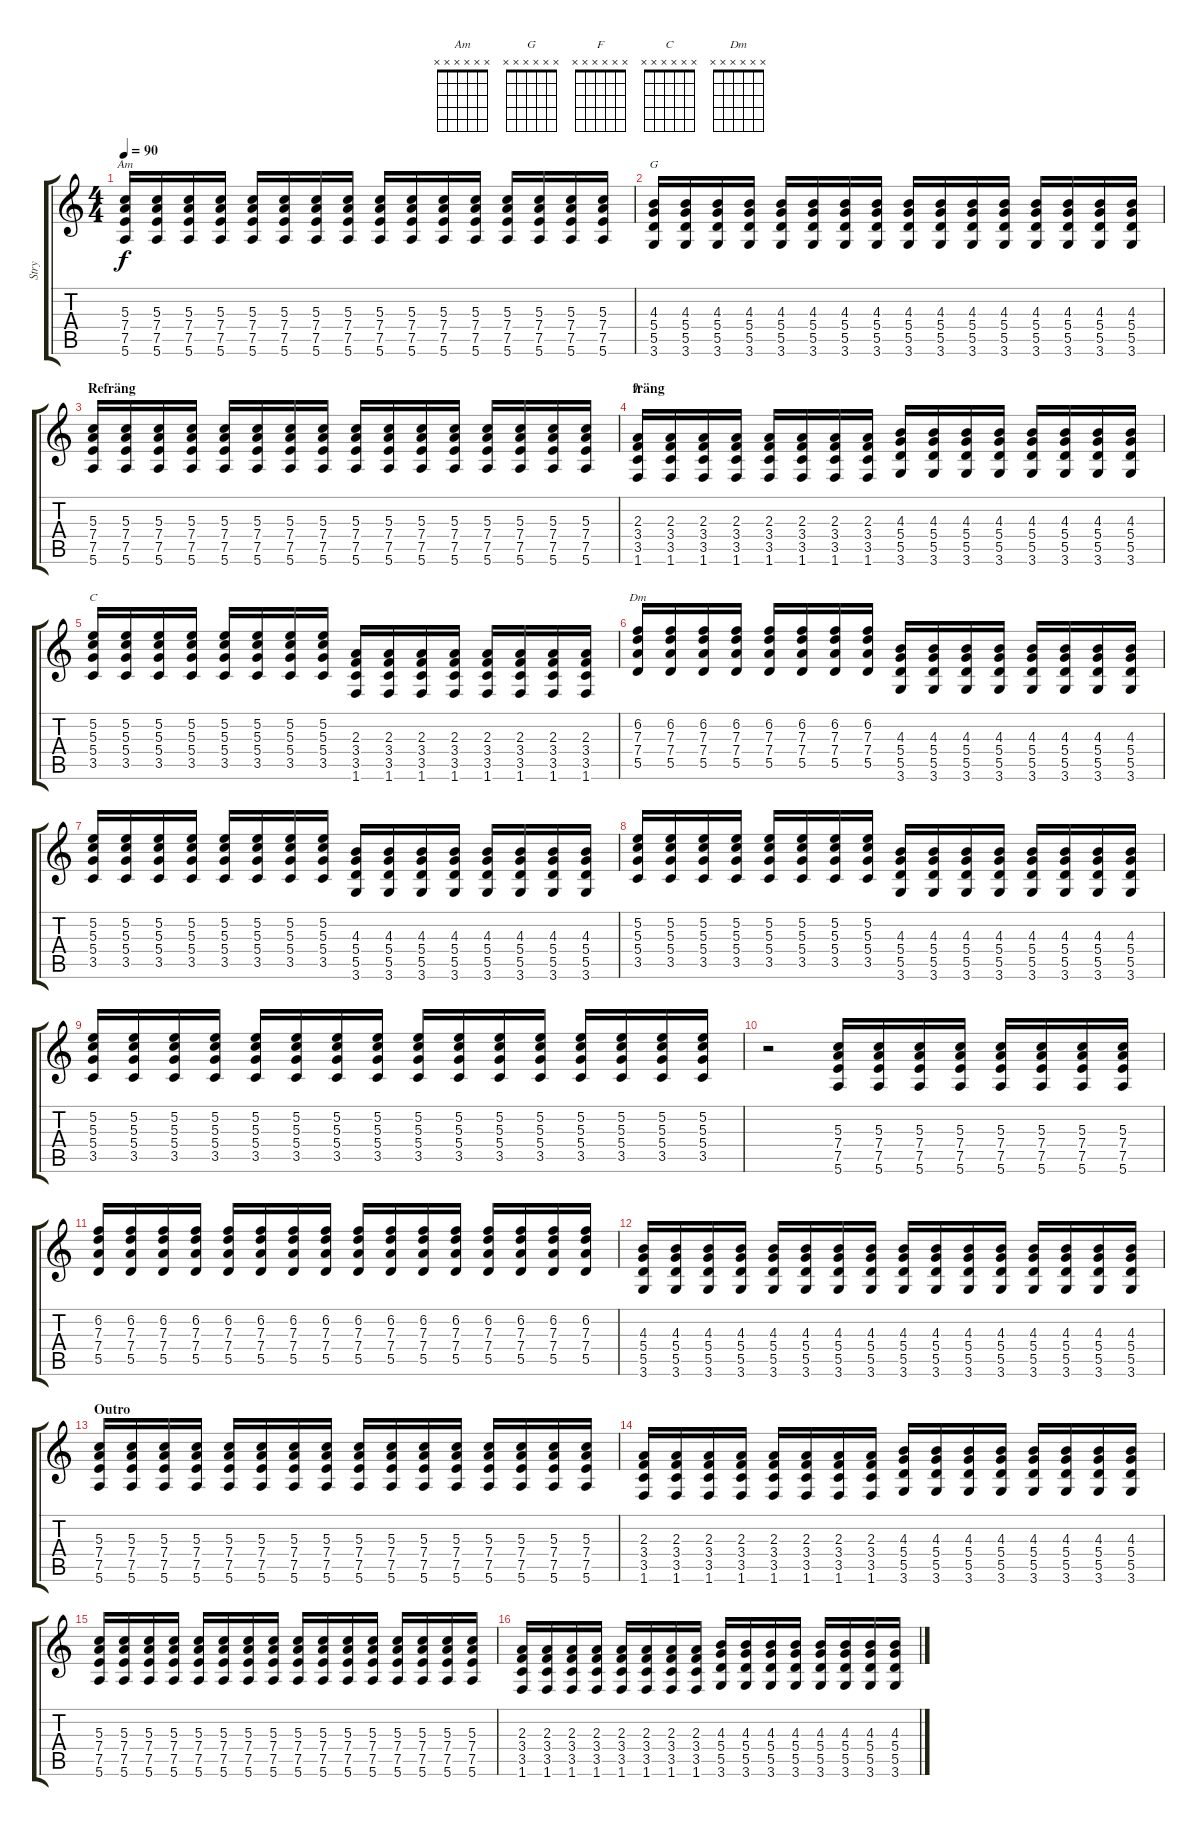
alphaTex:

\track ("Stry" "Stry") {instrument electricguitarmuted}
\staff {score tabs}
\tuning (E4 B3 G3 D3 A2 E2) {hide}
\chord ("Am" x x x x x x)
\chord ("G" x x x x x x)
\chord ("F" x x x x x x)
\chord ("C" x x x x x x)
\chord ("Dm" x x x x x x)
\ts (4 4)
\tempo 90
\clef g2
\ks c
(5.3 7.4 7.5 5.6).16{ch "Am" dy f instrument distortionguitar} (5.3 7.4 7.5 5.6).16 (5.3 7.4 7.5 5.6).16 (5.3 7.4 7.5 5.6).16 (5.3 7.4 7.5 5.6).16 (5.3 7.4 7.5 5.6).16 (5.3 7.4 7.5 5.6).16 (5.3 7.4 7.5 5.6).16 (5.3 7.4 7.5 5.6).16 (5.3 7.4 7.5 5.6).16 (5.3 7.4 7.5 5.6).16 (5.3 7.4 7.5 5.6).16 (5.3 7.4 7.5 5.6).16 (5.3 7.4 7.5 5.6).16 (5.3 7.4 7.5 5.6).16 (5.3 7.4 7.5 5.6).16 |
(4.3 5.4 5.5 3.6).16{ch "G"} (4.3 5.4 5.5 3.6).16 (4.3 5.4 5.5 3.6).16 (4.3 5.4 5.5 3.6).16 (4.3 5.4 5.5 3.6).16 (4.3 5.4 5.5 3.6).16 (4.3 5.4 5.5 3.6).16 (4.3 5.4 5.5 3.6).16 (4.3 5.4 5.5 3.6).16 (4.3 5.4 5.5 3.6).16 (4.3 5.4 5.5 3.6).16 (4.3 5.4 5.5 3.6).16 (4.3 5.4 5.5 3.6).16 (4.3 5.4 5.5 3.6).16 (4.3 5.4 5.5 3.6).16 (4.3 5.4 5.5 3.6).16 |
\section ("" "Refräng")
(5.3 7.4 7.5 5.6).16 (5.3 7.4 7.5 5.6).16 (5.3 7.4 7.5 5.6).16 (5.3 7.4 7.5 5.6).16 (5.3 7.4 7.5 5.6).16 (5.3 7.4 7.5 5.6).16 (5.3 7.4 7.5 5.6).16 (5.3 7.4 7.5 5.6).16 (5.3 7.4 7.5 5.6).16 (5.3 7.4 7.5 5.6).16 (5.3 7.4 7.5 5.6).16 (5.3 7.4 7.5 5.6).16 (5.3 7.4 7.5 5.6).16 (5.3 7.4 7.5 5.6).16 (5.3 7.4 7.5 5.6).16 (5.3 7.4 7.5 5.6).16 |
\section ("" "fräng")
(2.3 3.4 3.5 1.6).16{ch "F"} (2.3 3.4 3.5 1.6).16 (2.3 3.4 3.5 1.6).16 (2.3 3.4 3.5 1.6).16 (2.3 3.4 3.5 1.6).16 (2.3 3.4 3.5 1.6).16 (2.3 3.4 3.5 1.6).16 (2.3 3.4 3.5 1.6).16 (4.3 5.4 5.5 3.6).16 (4.3 5.4 5.5 3.6).16 (4.3 5.4 5.5 3.6).16 (4.3 5.4 5.5 3.6).16 (4.3 5.4 5.5 3.6).16 (4.3 5.4 5.5 3.6).16 (4.3 5.4 5.5 3.6).16 (4.3 5.4 5.5 3.6).16 |
(5.2 5.3 5.4 3.5).16{ch "C"} (5.2 5.3 5.4 3.5).16 (5.2 5.3 5.4 3.5).16 (5.2 5.3 5.4 3.5).16 (5.2 5.3 5.4 3.5).16 (5.2 5.3 5.4 3.5).16 (5.2 5.3 5.4 3.5).16 (5.2 5.3 5.4 3.5).16 (2.3 3.4 3.5 1.6).16 (2.3 3.4 3.5 1.6).16 (2.3 3.4 3.5 1.6).16 (2.3 3.4 3.5 1.6).16 (2.3 3.4 3.5 1.6).16 (2.3 3.4 3.5 1.6).16 (2.3 3.4 3.5 1.6).16 (2.3 3.4 3.5 1.6).16 |
(6.2 7.3 7.4 5.5).16{ch "Dm"} (6.2 7.3 7.4 5.5).16 (6.2 7.3 7.4 5.5).16 (6.2 7.3 7.4 5.5).16 (6.2 7.3 7.4 5.5).16 (6.2 7.3 7.4 5.5).16 (6.2 7.3 7.4 5.5).16 (6.2 7.3 7.4 5.5).16 (4.3 5.4 5.5 3.6).16 (4.3 5.4 5.5 3.6).16 (4.3 5.4 5.5 3.6).16 (4.3 5.4 5.5 3.6).16 (4.3 5.4 5.5 3.6).16 (4.3 5.4 5.5 3.6).16 (4.3 5.4 5.5 3.6).16 (4.3 5.4 5.5 3.6).16 |
(5.2 5.3 5.4 3.5).16 (5.2 5.3 5.4 3.5).16 (5.2 5.3 5.4 3.5).16 (5.2 5.3 5.4 3.5).16 (5.2 5.3 5.4 3.5).16 (5.2 5.3 5.4 3.5).16 (5.2 5.3 5.4 3.5).16 (5.2 5.3 5.4 3.5).16 (4.3 5.4 5.5 3.6).16 (4.3 5.4 5.5 3.6).16 (4.3 5.4 5.5 3.6).16 (4.3 5.4 5.5 3.6).16 (4.3 5.4 5.5 3.6).16 (4.3 5.4 5.5 3.6).16 (4.3 5.4 5.5 3.6).16 (4.3 5.4 5.5 3.6).16 |
(5.2 5.3 5.4 3.5).16 (5.2 5.3 5.4 3.5).16 (5.2 5.3 5.4 3.5).16 (5.2 5.3 5.4 3.5).16 (5.2 5.3 5.4 3.5).16 (5.2 5.3 5.4 3.5).16 (5.2 5.3 5.4 3.5).16 (5.2 5.3 5.4 3.5).16 (4.3 5.4 5.5 3.6).16 (4.3 5.4 5.5 3.6).16 (4.3 5.4 5.5 3.6).16 (4.3 5.4 5.5 3.6).16 (4.3 5.4 5.5 3.6).16 (4.3 5.4 5.5 3.6).16 (4.3 5.4 5.5 3.6).16 (4.3 5.4 5.5 3.6).16 |
(5.2 5.3 5.4 3.5).16 (5.2 5.3 5.4 3.5).16 (5.2 5.3 5.4 3.5).16 (5.2 5.3 5.4 3.5).16 (5.2 5.3 5.4 3.5).16 (5.2 5.3 5.4 3.5).16 (5.2 5.3 5.4 3.5).16 (5.2 5.3 5.4 3.5).16 (5.2 5.3 5.4 3.5).16 (5.2 5.3 5.4 3.5).16 (5.2 5.3 5.4 3.5).16 (5.2 5.3 5.4 3.5).16 (5.2 5.3 5.4 3.5).16 (5.2 5.3 5.4 3.5).16 (5.2 5.3 5.4 3.5).16 (5.2 5.3 5.4 3.5).16 |
r.2 (5.3 7.4 7.5 5.6).16 (5.3 7.4 7.5 5.6).16 (5.3 7.4 7.5 5.6).16 (5.3 7.4 7.5 5.6).16 (5.3 7.4 7.5 5.6).16 (5.3 7.4 7.5 5.6).16 (5.3 7.4 7.5 5.6).16 (5.3 7.4 7.5 5.6).16 |
(6.2 7.3 7.4 5.5).16 (6.2 7.3 7.4 5.5).16 (6.2 7.3 7.4 5.5).16 (6.2 7.3 7.4 5.5).16 (6.2 7.3 7.4 5.5).16 (6.2 7.3 7.4 5.5).16 (6.2 7.3 7.4 5.5).16 (6.2 7.3 7.4 5.5).16 (6.2 7.3 7.4 5.5).16 (6.2 7.3 7.4 5.5).16 (6.2 7.3 7.4 5.5).16 (6.2 7.3 7.4 5.5).16 (6.2 7.3 7.4 5.5).16 (6.2 7.3 7.4 5.5).16 (6.2 7.3 7.4 5.5).16 (6.2 7.3 7.4 5.5).16 |
(4.3 5.4 5.5 3.6).16 (4.3 5.4 5.5 3.6).16 (4.3 5.4 5.5 3.6).16 (4.3 5.4 5.5 3.6).16 (4.3 5.4 5.5 3.6).16 (4.3 5.4 5.5 3.6).16 (4.3 5.4 5.5 3.6).16 (4.3 5.4 5.5 3.6).16 (4.3 5.4 5.5 3.6).16 (4.3 5.4 5.5 3.6).16 (4.3 5.4 5.5 3.6).16 (4.3 5.4 5.5 3.6).16 (4.3 5.4 5.5 3.6).16 (4.3 5.4 5.5 3.6).16 (4.3 5.4 5.5 3.6).16 (4.3 5.4 5.5 3.6).16 |
\section ("" "Outro")
(5.3 7.4 7.5 5.6).16 (5.3 7.4 7.5 5.6).16 (5.3 7.4 7.5 5.6).16 (5.3 7.4 7.5 5.6).16 (5.3 7.4 7.5 5.6).16 (5.3 7.4 7.5 5.6).16 (5.3 7.4 7.5 5.6).16 (5.3 7.4 7.5 5.6).16 (5.3 7.4 7.5 5.6).16 (5.3 7.4 7.5 5.6).16 (5.3 7.4 7.5 5.6).16 (5.3 7.4 7.5 5.6).16 (5.3 7.4 7.5 5.6).16 (5.3 7.4 7.5 5.6).16 (5.3 7.4 7.5 5.6).16 (5.3 7.4 7.5 5.6).16 |
(2.3 3.4 3.5 1.6).16 (2.3 3.4 3.5 1.6).16 (2.3 3.4 3.5 1.6).16 (2.3 3.4 3.5 1.6).16 (2.3 3.4 3.5 1.6).16 (2.3 3.4 3.5 1.6).16 (2.3 3.4 3.5 1.6).16 (2.3 3.4 3.5 1.6).16 (4.3 5.4 5.5 3.6).16 (4.3 5.4 5.5 3.6).16 (4.3 5.4 5.5 3.6).16 (4.3 5.4 5.5 3.6).16 (4.3 5.4 5.5 3.6).16 (4.3 5.4 5.5 3.6).16 (4.3 5.4 5.5 3.6).16 (4.3 5.4 5.5 3.6).16 |
(5.3 7.4 7.5 5.6).16 (5.3 7.4 7.5 5.6).16 (5.3 7.4 7.5 5.6).16 (5.3 7.4 7.5 5.6).16 (5.3 7.4 7.5 5.6).16 (5.3 7.4 7.5 5.6).16 (5.3 7.4 7.5 5.6).16 (5.3 7.4 7.5 5.6).16 (5.3 7.4 7.5 5.6).16 (5.3 7.4 7.5 5.6).16 (5.3 7.4 7.5 5.6).16 (5.3 7.4 7.5 5.6).16 (5.3 7.4 7.5 5.6).16 (5.3 7.4 7.5 5.6).16 (5.3 7.4 7.5 5.6).16 (5.3 7.4 7.5 5.6).16 |
(2.3 3.4 3.5 1.6).16 (2.3 3.4 3.5 1.6).16 (2.3 3.4 3.5 1.6).16 (2.3 3.4 3.5 1.6).16 (2.3 3.4 3.5 1.6).16 (2.3 3.4 3.5 1.6).16 (2.3 3.4 3.5 1.6).16 (2.3 3.4 3.5 1.6).16 (4.3 5.4 5.5 3.6).16 (4.3 5.4 5.5 3.6).16 (4.3 5.4 5.5 3.6).16 (4.3 5.4 5.5 3.6).16 (4.3 5.4 5.5 3.6).16 (4.3 5.4 5.5 3.6).16 (4.3 5.4 5.5 3.6).16 (4.3 5.4 5.5 3.6).16
